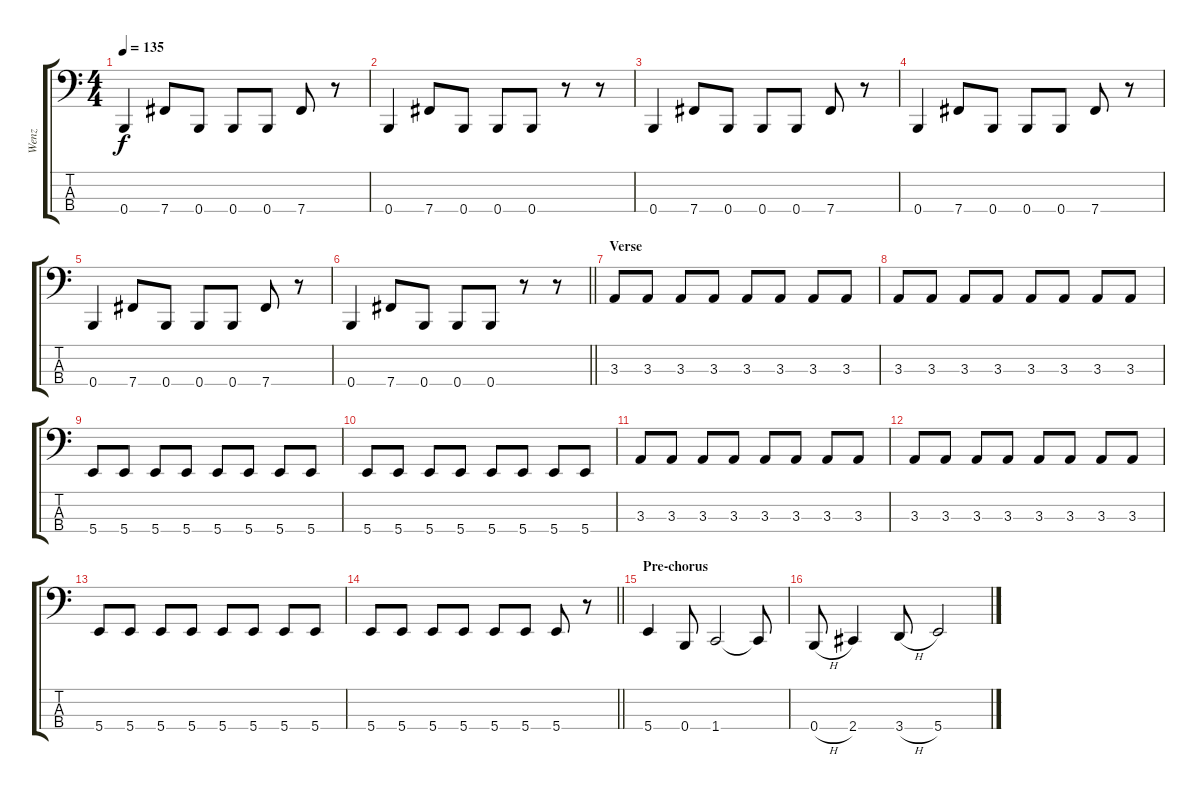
\track ("Wenz" "Wenz") {instrument electricbasspick}
\staff {score tabs}
\tuning (E2 B1 Gb1 B0) {hide}
\ts (4 4)
\tempo 135
\clef f4
\ks c
0.4.4{dy f} 7.4.8 0.4.8 0.4.8 0.4.8 7.4.8 r.8 |
0.4.4 7.4.8 0.4.8 0.4.8 0.4.8 r.8 r.8 |
0.4.4 7.4.8 0.4.8 0.4.8 0.4.8 7.4.8 r.8 |
0.4.4 7.4.8 0.4.8 0.4.8 0.4.8 7.4.8 r.8 |
0.4.4 7.4.8 0.4.8 0.4.8 0.4.8 7.4.8 r.8 |
\barLineRight lightlight
0.4.4 7.4.8 0.4.8 0.4.8 0.4.8 r.8 r.8 |
\section ("" "Verse")
3.3.8 3.3.8 3.3.8 3.3.8 3.3.8 3.3.8 3.3.8 3.3.8 |
3.3.8 3.3.8 3.3.8 3.3.8 3.3.8 3.3.8 3.3.8 3.3.8 |
5.4.8 5.4.8 5.4.8 5.4.8 5.4.8 5.4.8 5.4.8 5.4.8 |
5.4.8 5.4.8 5.4.8 5.4.8 5.4.8 5.4.8 5.4.8 5.4.8 |
3.3.8 3.3.8 3.3.8 3.3.8 3.3.8 3.3.8 3.3.8 3.3.8 |
3.3.8 3.3.8 3.3.8 3.3.8 3.3.8 3.3.8 3.3.8 3.3.8 |
5.4.8 5.4.8 5.4.8 5.4.8 5.4.8 5.4.8 5.4.8 5.4.8 |
\barLineRight lightlight
5.4.8 5.4.8 5.4.8 5.4.8 5.4.8 5.4.8 5.4.8 r.8 |
\section ("" "Pre-chorus")
5.4.4 0.4.8 1.4.2 1.4{t}.8 |
0.4{h}.8 2.4.4 3.4{h}.8 5.4.2
